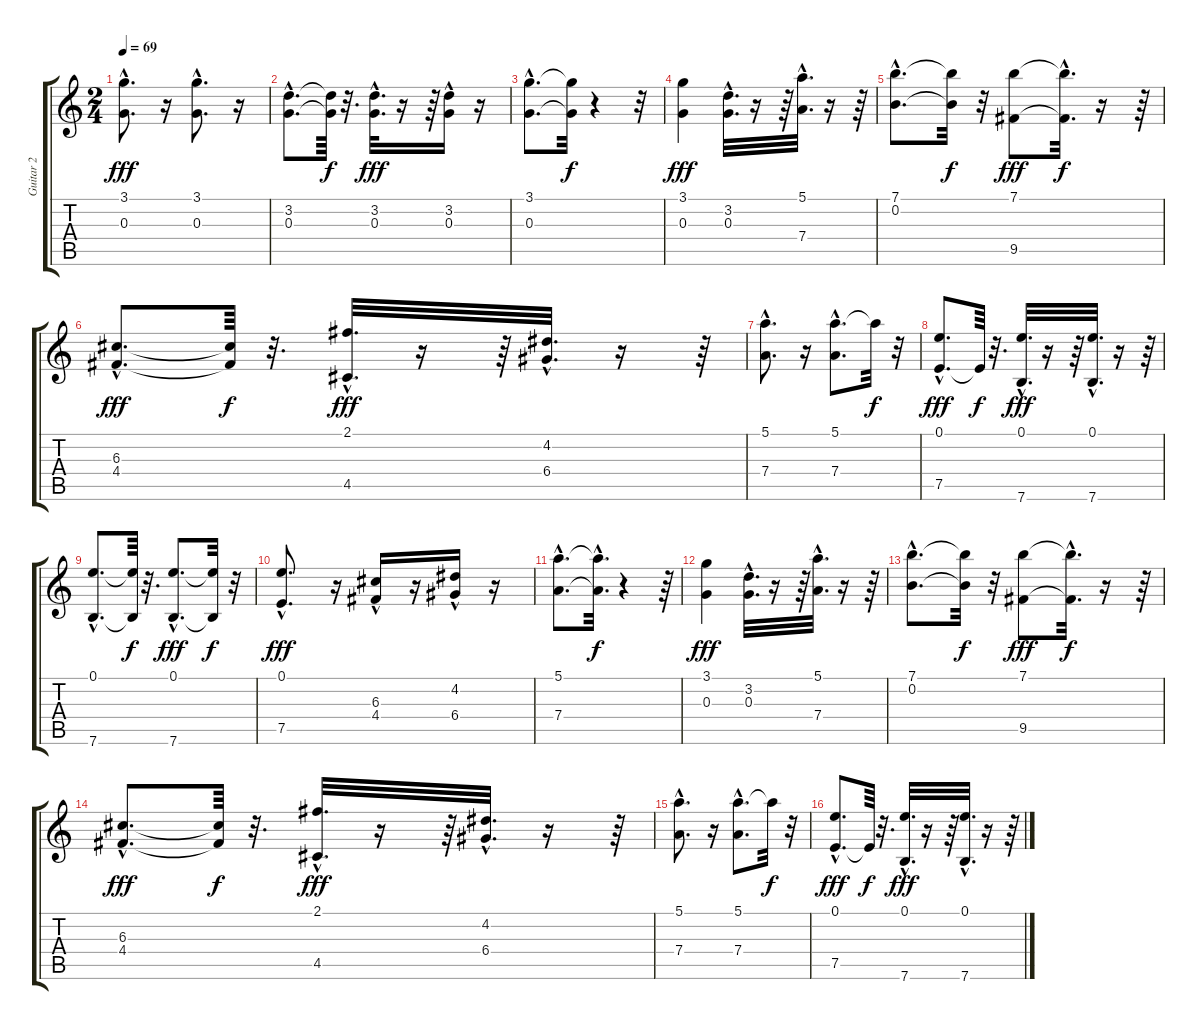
\track ("Guitar 2" "Guitar 2") {instrument acousticguitarnylon}
\staff {score tabs}
\tuning (E4 B3 G3 D3 A2 E2) {hide}
\ts (2 4)
\tempo 69
\clef g2
\ks c
(3.1{hac} 0.3{hac}).8{d dy fff} r.16 (3.1{hac} 0.3{hac}).8{d} r.16 |
(3.2{hac} 0.3{hac}).8{d} (3.2{t} 0.3{t}).64{dy f} r.32{d} (3.2{hac} 0.3{hac}).32{d dy fff} r.16 r.64 (3.2{hac} 0.3).16 r.16 |
(3.1{hac} 0.3{hac}).8{d} (3.1{t} 0.3{t}).32{dy f} r.4 r.32 |
(3.1 0.3).4{dy fff} (3.2{hac} 0.3).32{d} r.16 r.64 (5.1{hac} 7.4{hac}).32{d} r.16 r.64 |
(7.1{hac} 0.2{hac}).8{d} (7.1{t} 0.2{t}).32{dy f} r.32 (7.1 9.5).8{dy fff} (7.1{hac t} 9.5{hac t}).32{d dy f} r.16 r.64 |
(6.3{hac} 4.4{hac}).8{d dy fff} (6.3{t} 4.4{t}).64{dy f} r.32{d} (2.1{hac} 4.5{hac}).32{d dy fff} r.16 r.64 (4.2{hac} 6.4{hac}).32{d} r.16 r.64 |
(5.1{hac} 7.4{hac}).8{d} r.16 (5.1{hac} 7.4{hac}).8{d} 5.1{t}.32{dy f} r.32 |
(0.1{hac} 7.5{hac}).8{d dy fff} 7.5{t}.64{dy f} r.32{d} (0.1{hac} 7.6{hac}).32{d dy fff} r.16 r.64 (0.1{hac} 7.6{hac}).32{d} r.16 r.64 |
(0.1{hac} 7.6{hac}).8{d} (0.1{t} 7.6{t}).64{dy f} r.32{d} (0.1{hac} 7.6{hac}).8{d dy fff} (0.1{t} 7.6{t}).32{dy f} r.32 |
(0.1{hac} 7.5{hac}).8{d dy fff} r.16 (6.3 4.4{hac}).16 r.16 (4.2 6.4{hac}).16 r.16 |
(5.1{hac} 7.4{hac}).8{d} (5.1{hac t} 7.4{hac t}).32{d dy f} r.4 r.64 |
(3.1 0.3).4{dy fff volume 10} (3.2{hac} 0.3).32{d} r.16 r.64 (5.1{hac} 7.4{hac}).32{d} r.16 r.64 |
(7.1{hac} 0.2{hac}).8{d} (7.1{t} 0.2{t}).32{dy f} r.32 (7.1 9.5).8{dy fff} (7.1{hac t} 9.5{hac t}).32{d dy f} r.16 r.64 |
(6.3{hac} 4.4{hac}).8{d dy fff} (6.3{t} 4.4{t}).64{dy f} r.32{d} (2.1{hac} 4.5{hac}).32{d dy fff} r.16 r.64 (4.2{hac} 6.4{hac}).32{d} r.16 r.64 |
(5.1{hac} 7.4{hac}).8{d} r.16 (5.1{hac} 7.4{hac}).8{d} 5.1{t}.32{dy f} r.32 |
(0.1{hac} 7.5{hac}).8{d dy fff} 7.5{t}.64{dy f} r.32{d} (0.1{hac} 7.6{hac}).32{d dy fff} r.16 r.64 (0.1{hac} 7.6{hac}).32{d} r.16 r.64
